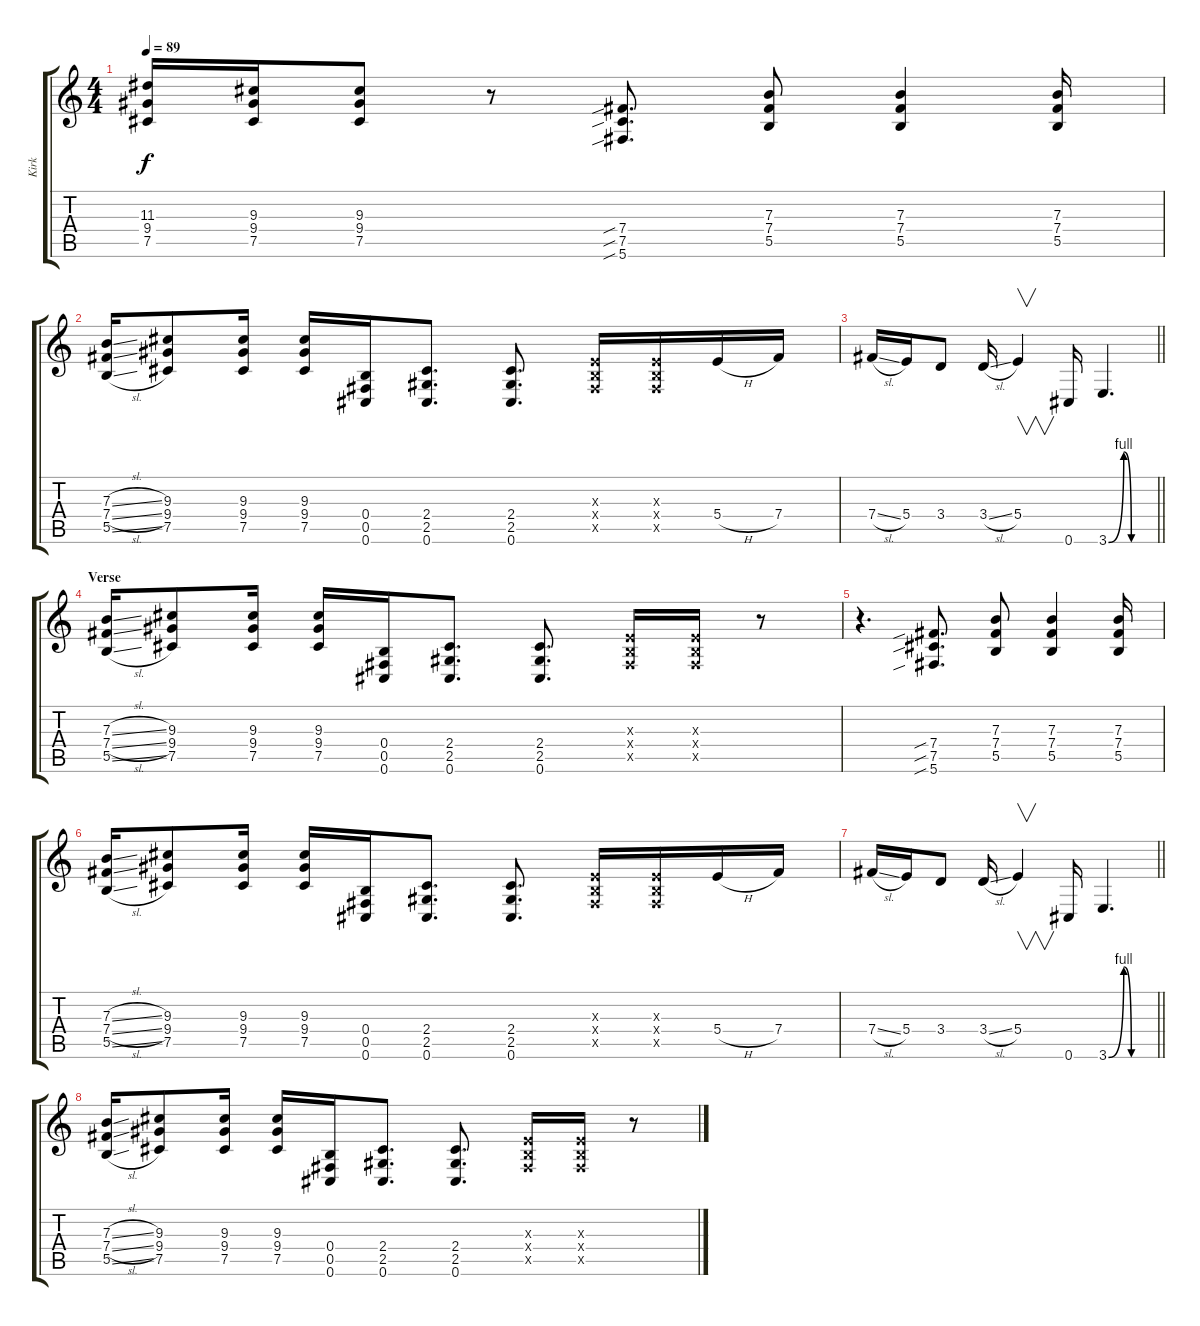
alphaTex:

\track ("Kirk" "Kirk") {instrument distortionguitar}
\staff {score tabs}
\tuning (Db4 Ab3 E3 B2 Gb2 Db2) {hide}
\ts (4 4)
\tempo 89
\clef g2
\ks c
(11.3 9.4 7.5).16{dy f} (9.3 9.4 7.5).16 (9.3 9.4 7.5).8 r.8 (7.4{sib} 7.5{sib} 5.6{sib}).8{d} (7.3 7.4 5.5).8 (7.3 7.4 5.5).4 (7.3 7.4 5.5).16 |
(7.3{sl} 7.4{sl} 5.5{sl}).16 (9.3 9.4 7.5).8 (9.3 9.4 7.5).16 (9.3 9.4 7.5).16 (0.4 0.5 0.6).16 (2.4 2.5 0.6).8{d} (2.4 2.5 0.6).8{d} (0.3{x} 0.4{x} 0.5{x}).16 (0.3{x} 0.4{x} 0.5{x}).16 5.4{h}.16 7.4.16 |
\barLineRight lightlight
7.4{sl}.16 5.4.16 3.4.8 3.4{sl}.16 5.4.4{v} 0.6.16 3.6{be (custom 0 0 20 4 30 0 60 0)}.4{d} |
\section ("" "Verse")
(7.3{sl} 7.4{sl} 5.5{sl}).16 (9.3 9.4 7.5).8 (9.3 9.4 7.5).16 (9.3 9.4 7.5).16 (0.4 0.5 0.6).16 (2.4 2.5 0.6).8{d} (2.4 2.5 0.6).8{d} (0.3{x} 0.4{x} 0.5{x}).16 (0.3{x} 0.4{x} 0.5{x}).16 r.8 |
r.4{d} (7.4{sib} 7.5{sib} 5.6{sib}).8{d} (7.3 7.4 5.5).8 (7.3 7.4 5.5).4 (7.3 7.4 5.5).16 |
(7.3{sl} 7.4{sl} 5.5{sl}).16 (9.3 9.4 7.5).8 (9.3 9.4 7.5).16 (9.3 9.4 7.5).16 (0.4 0.5 0.6).16 (2.4 2.5 0.6).8{d} (2.4 2.5 0.6).8{d} (0.3{x} 0.4{x} 0.5{x}).16 (0.3{x} 0.4{x} 0.5{x}).16 5.4{h}.16 7.4.16 |
\barLineRight lightlight
7.4{sl}.16 5.4.16 3.4.8 3.4{sl}.16 5.4.4{v} 0.6.16 3.6{be (custom 0 0 20 4 30 0 60 0)}.4{d} |
(7.3{sl} 7.4{sl} 5.5{sl}).16 (9.3 9.4 7.5).8 (9.3 9.4 7.5).16 (9.3 9.4 7.5).16 (0.4 0.5 0.6).16 (2.4 2.5 0.6).8{d} (2.4 2.5 0.6).8{d} (0.3{x} 0.4{x} 0.5{x}).16 (0.3{x} 0.4{x} 0.5{x}).16 r.8
